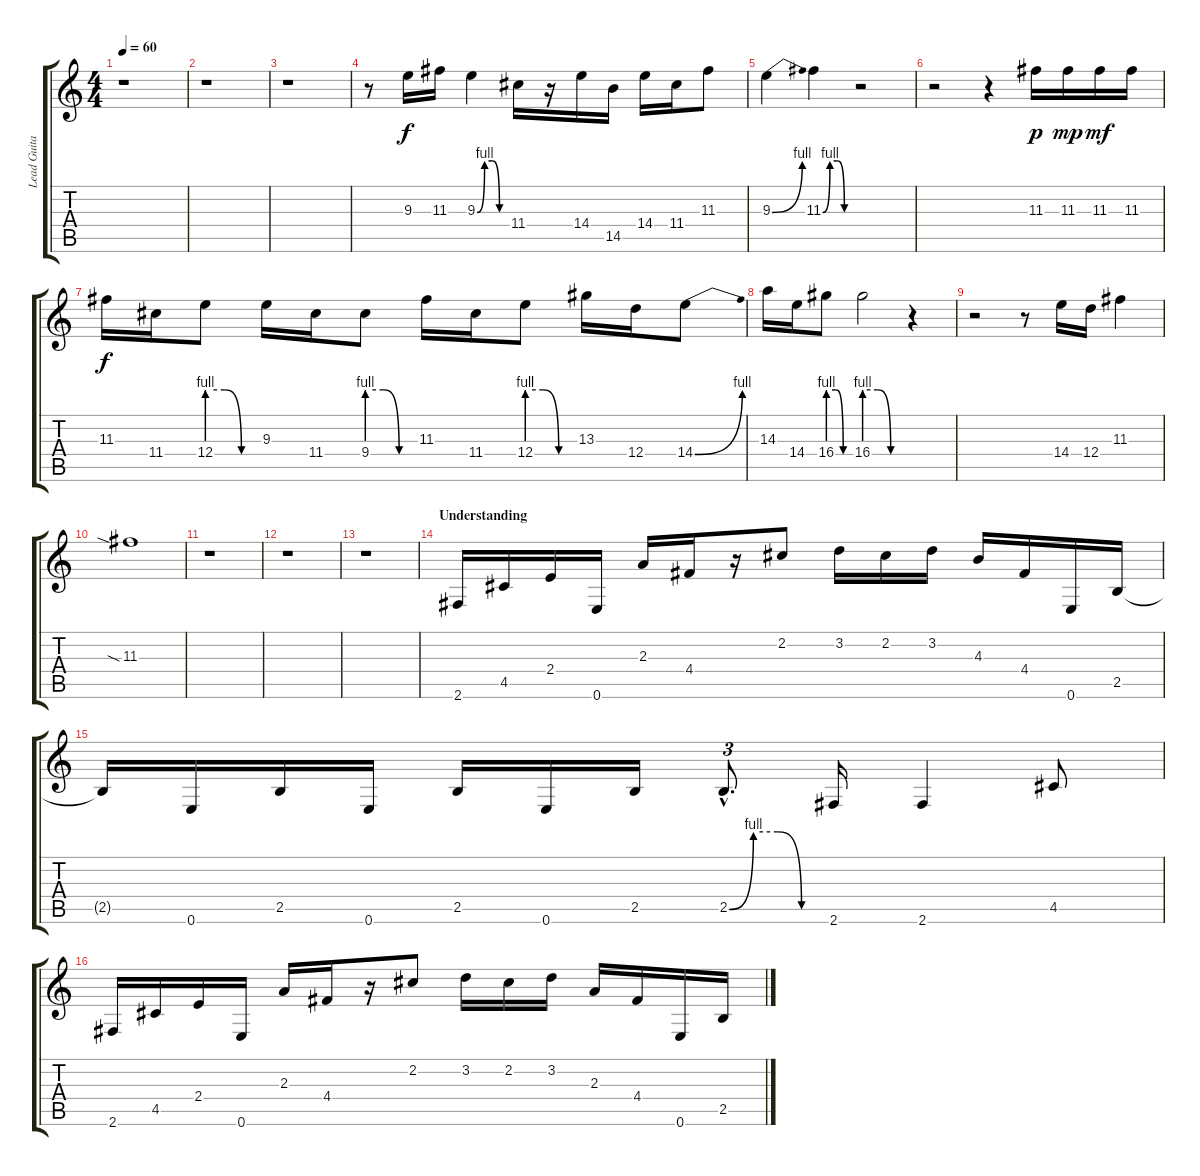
\track ("Lead Guitar" "Lead Guita") {instrument acousticguitarnylon}
\staff {score tabs}
\tuning (E4 B3 G3 D3 A2 E2) {hide}
\ts (4 4)
\tempo 60
\clef g2
\ks c
r.1{dy f} |
r.1 |
r.1 |
r.8 9.3.16 11.3.16 9.3{be (custom 0 0 15 4 30 4 45 0 60 0)}.4 11.4.16 r.16 14.4.16 14.5.16 14.4.16 11.4.16 11.3.8 |
9.3{be (bend 0 0 60 4)}.4 11.3{be (custom 0 0 15 4 30 4 45 0 60 0)}.4 r.2 |
r.2 r.4 11.3.16{dy p} 11.3.16{dy mp} 11.3.16{dy mf} 11.3.16 |
11.3.16{dy f} 11.4.16 12.4{be (custom 0 4 20 4 40 0 60 0)}.8 9.3.16 11.4.16 9.4{be (custom 0 4 20 4 40 0 60 0)}.8 11.3.16 11.4.16 12.4{be (custom 0 4 20 4 40 0 60 0)}.8 13.3.16 12.4.16 14.4{be (bend 0 0 60 4)}.8 |
14.3.16 14.4.16 16.4{be (custom 0 4 20 4 40 0 60 0)}.8 16.4{be (custom 0 4 20 4 40 0 60 0)}.2 r.4 |
r.2 r.8 14.4.16 12.4.16 11.3.4 |
11.3{sia}.1 |
r.1 |
r.1 |
r.1 |
\section ("" "Understanding")
2.6.16{instrument acousticguitarnylon} 4.5.16 2.4.16 0.6.16 2.3.16 4.4.16 r.16 2.2.8 3.2.16 2.2.16 3.2.16 4.3.16 4.4.16 0.6.16 2.5.16 |
2.5{t}.16 0.6.16 2.5.16 0.6.16 2.5.16 0.6.16 2.5.16 2.5{be (custom 0 0 15 4 30 4 45 0 60 0) hac}.8{d tu (3 2)} 2.6.16 2.6.4 4.5.8 |
2.6.16 4.5.16 2.4.16 0.6.16 2.3.16 4.4.16 r.16 2.2.8 3.2.16 2.2.16 3.2.16 2.3.16 4.4.16 0.6.16 2.5.16
